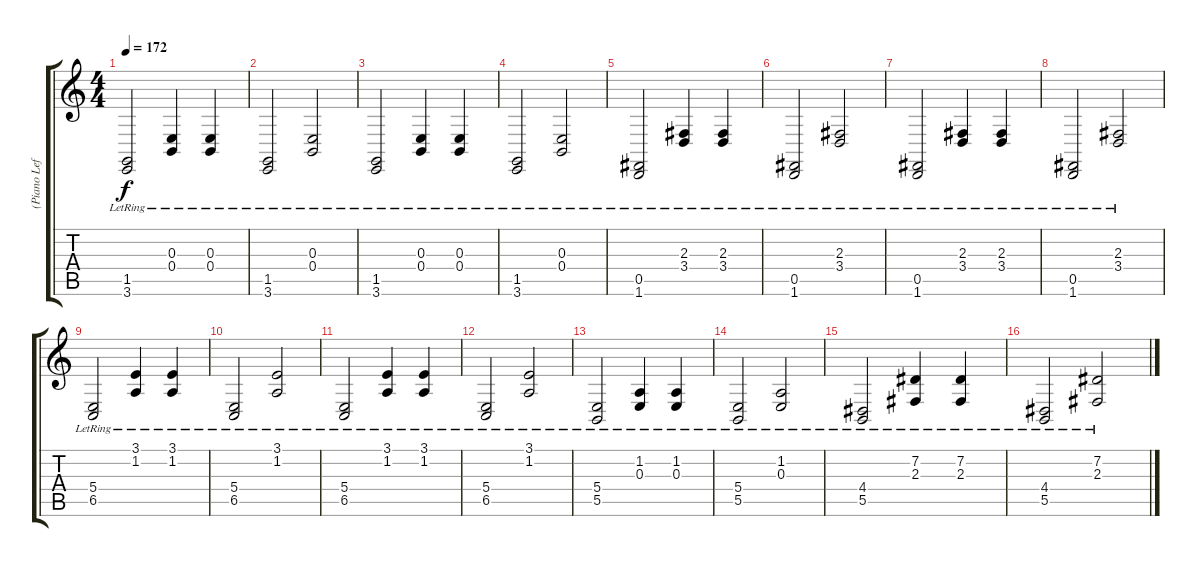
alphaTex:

\track ("(Piano Left)" "(Piano Lef") {instrument electricpiano1}
\staff {score tabs}
\tuning (Db4 Ab3 E3 B2 Gb2 Db2) {hide}
\ts (4 4)
\tempo 172
\clef g2
\ks c
(1.5{lr} 3.6{lr}).2{dy f} (0.3{lr} 0.4{lr}).4 (0.3{lr} 0.4{lr}).4 |
(1.5{lr} 3.6{lr}).2 (0.3{lr} 0.4{lr}).2 |
(1.5{lr} 3.6{lr}).2 (0.3{lr} 0.4{lr}).4 (0.3{lr} 0.4{lr}).4 |
(1.5{lr} 3.6{lr}).2 (0.3{lr} 0.4{lr}).2 |
(0.5{lr} 1.6{lr}).2 (2.3{lr} 3.4{lr}).4 (2.3{lr} 3.4{lr}).4 |
(0.5{lr} 1.6{lr}).2 (2.3{lr} 3.4{lr}).2 |
(0.5{lr} 1.6{lr}).2 (2.3{lr} 3.4{lr}).4 (2.3{lr} 3.4{lr}).4 |
(0.5{lr} 1.6{lr}).2 (2.3{lr} 3.4{lr}).2 |
(5.4{lr} 6.5{lr}).2 (3.1{lr} 1.2{lr}).4 (3.1{lr} 1.2{lr}).4 |
(5.4{lr} 6.5{lr}).2 (3.1{lr} 1.2{lr}).2 |
(5.4{lr} 6.5{lr}).2 (3.1{lr} 1.2{lr}).4 (3.1{lr} 1.2{lr}).4 |
(5.4{lr} 6.5{lr}).2 (3.1{lr} 1.2{lr}).2 |
(5.4{lr} 5.5{lr}).2 (1.2{lr} 0.3{lr}).4 (1.2{lr} 0.3{lr}).4 |
(5.4{lr} 5.5{lr}).2 (1.2{lr} 0.3{lr}).2 |
(4.4{lr} 5.5{lr}).2 (7.2{lr} 2.3{lr}).4 (7.2{lr} 2.3{lr}).4 |
(4.4{lr} 5.5{lr}).2 (7.2{lr} 2.3{lr}).2
